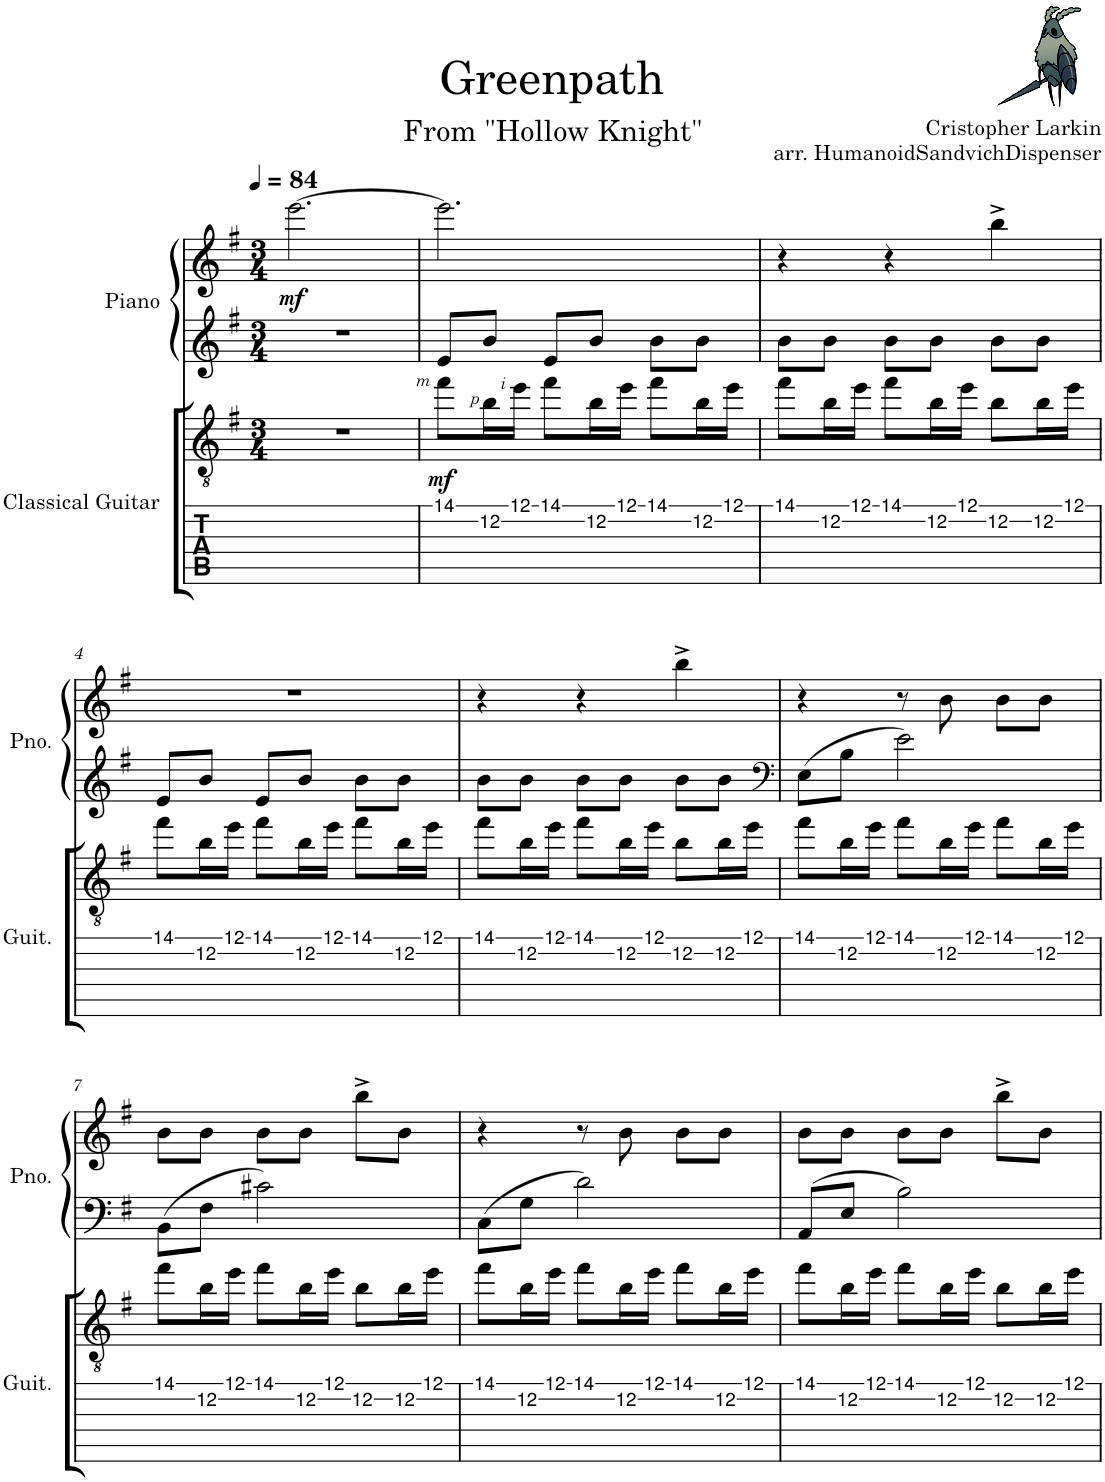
**kern	**kern	**dynam	**kern	**kern	**dynam
*part2	*part2	*part2	*part1	*part1	*part1
*staff4	*staff3	*staff3/4	*staff2	*staff1	*staff1/2
*I"Classical Guitar	*	*	*I"Piano	*	*
*I'Guit.	*	*	*I'Pno.	*	*
*stria6	*	*	*	*	*
*	*clefGv2	*	*clefG2	*clefG2	*
*k[f#]	*k[f#]	*	*k[f#]	*k[f#]	*
*M3/4	*M3/4	*	*M3/4	*M3/4	*
*MM84	*MM84	*	*MM84	*MM84	*
=1	=1	=1	=1	=1	=1
!	!	!	!	!	!LO:DY:b
2.r	2.r	.	2.r	[2.eee\	mf
=2	=2	=2	=2	=2	=2
!	!	!LO:DY:b	!	!	!
8ff#L	8ff#\L	mf	8e/L	2.eee\]	.
16bL	16b\L	.	8b/J	.	.
16eeJJ	16ee\JJ	.	.	.	.
8ff#L	8ff#\L	.	8e/L	.	.
16bL	16b\L	.	8b/J	.	.
16eeJJ	16ee\JJ	.	.	.	.
8ff#L	8ff#\L	.	8b\L	.	.
16bL	16b\L	.	8b\J	.	.
16eeJJ	16ee\JJ	.	.	.	.
=3	=3	=3	=3	=3	=3
8ff#L	8ff#\L	.	8b\L	4r	.
16bL	16b\L	.	8b\J	.	.
16eeJJ	16ee\JJ	.	.	.	.
8ff#L	8ff#\L	.	8b\L	4r	.
16bL	16b\L	.	8b\J	.	.
16eeJJ	16ee\JJ	.	.	.	.
8bL	8b\L	.	8b\L	4bb^\	.
16bL	16b\L	.	8b\J	.	.
16eeJJ	16ee\JJ	.	.	.	.
!!LO:LB:g=z
=4	=4	=4	=4	=4	=4
8ff#L	8ff#\L	.	8e/L	2.r	.
16bL	16b\L	.	8b/J	.	.
16eeJJ	16ee\JJ	.	.	.	.
8ff#L	8ff#\L	.	8e/L	.	.
16bL	16b\L	.	8b/J	.	.
16eeJJ	16ee\JJ	.	.	.	.
8ff#L	8ff#\L	.	8b\L	.	.
16bL	16b\L	.	8b\J	.	.
16eeJJ	16ee\JJ	.	.	.	.
=5	=5	=5	=5	=5	=5
8ff#L	8ff#\L	.	8b\L	4r	.
16bL	16b\L	.	8b\J	.	.
16eeJJ	16ee\JJ	.	.	.	.
8ff#L	8ff#\L	.	8b\L	4r	.
16bL	16b\L	.	8b\J	.	.
16eeJJ	16ee\JJ	.	.	.	.
8bL	8b\L	.	8b\L	4bb^\	.
16bL	16b\L	.	8b\J	.	.
16eeJJ	16ee\JJ	.	.	.	.
=6	=6	=6	=6	=6	=6
*	*	*	*clefF4	*	*
8ff#L	8ff#\L	.	8E\L	4r	.
16bL	16b\L	.	8B\J	.	.
16eeJJ	16ee\JJ	.	.	.	.
8ff#L	8ff#\L	.	2e\	8r	.
16bL	16b\L	.	.	8b\	.
16eeJJ	16ee\JJ	.	.	.	.
8ff#L	8ff#\L	.	.	8b\L	.
16bL	16b\L	.	.	8b\J	.
16eeJJ	16ee\JJ	.	.	.	.
!!LO:LB:g=z
=7	=7	=7	=7	=7	=7
8ff#L	8ff#\L	.	8BB\L	8b\L	.
16bL	16b\L	.	8F#\J	8b\J	.
16eeJJ	16ee\JJ	.	.	.	.
8ff#L	8ff#\L	.	2c#X\	8b\L	.
16bL	16b\L	.	.	8b\J	.
16eeJJ	16ee\JJ	.	.	.	.
8bL	8b\L	.	.	8bb^\L	.
16bL	16b\L	.	.	8b\J	.
16eeJJ	16ee\JJ	.	.	.	.
=8	=8	=8	=8	=8	=8
8ff#L	8ff#\L	.	8C\L	4r	.
16bL	16b\L	.	8G\J	.	.
16eeJJ	16ee\JJ	.	.	.	.
8ff#L	8ff#\L	.	2d\	8r	.
16bL	16b\L	.	.	8b\	.
16eeJJ	16ee\JJ	.	.	.	.
8ff#L	8ff#\L	.	.	8b\L	.
16bL	16b\L	.	.	8b\J	.
16eeJJ	16ee\JJ	.	.	.	.
=9	=9	=9	=9	=9	=9
8ff#L	8ff#\L	.	8AA/L	8b\L	.
16bL	16b\L	.	8E/J	8b\J	.
16eeJJ	16ee\JJ	.	.	.	.
8ff#L	8ff#\L	.	2B\	8b\L	.
16bL	16b\L	.	.	8b\J	.
16eeJJ	16ee\JJ	.	.	.	.
8bL	8b\L	.	.	8bb^\L	.
16bL	16b\L	.	.	8b\J	.
16eeJJ	16ee\JJ	.	.	.	.
=	=	=	=	=	=
*-	*-	*-	*-	*-	*-
